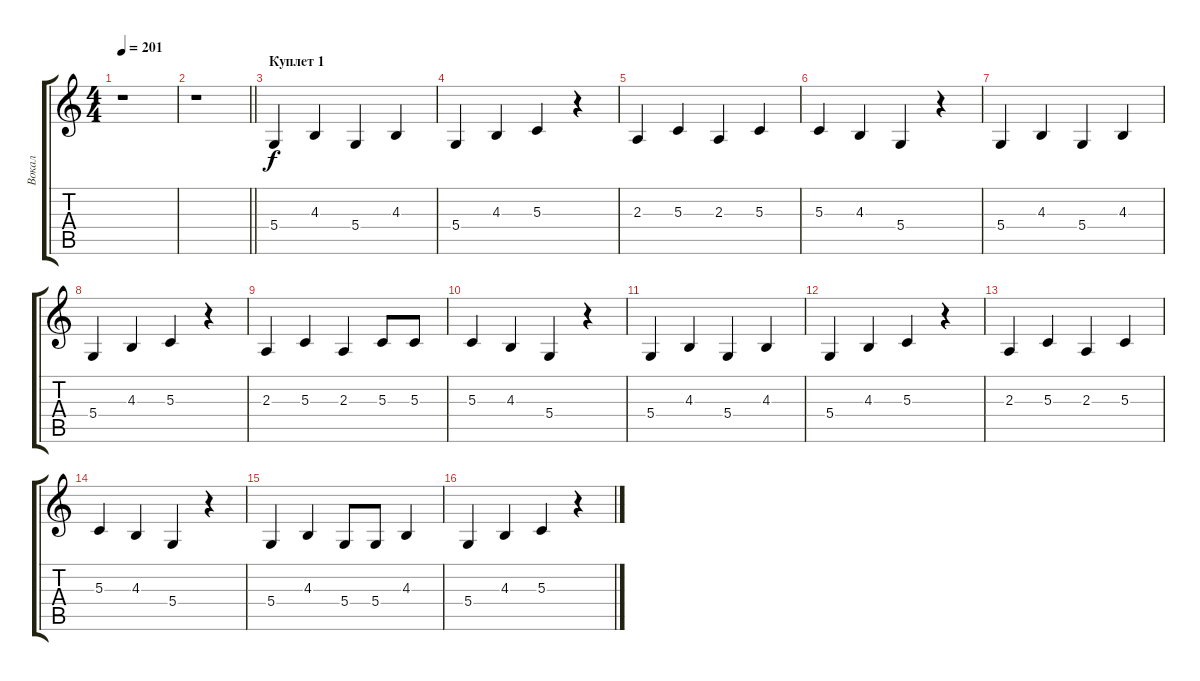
\track ("Вокал" "Вокал") {instrument tenorsax}
\staff {score tabs}
\tuning (E4 B3 G3 D3 A2 E2) {hide}
\ts (4 4)
\tempo 201
\clef g2
\ks c
r.1{dy f} |
\barLineRight lightlight
r.1 |
\section ("" "Куплет 1")
5.4.4 4.3.4 5.4.4 4.3.4 |
5.4.4 4.3.4 5.3.4 r.4 |
2.3.4 5.3.4 2.3.4 5.3.4 |
5.3.4 4.3.4 5.4.4 r.4 |
5.4.4 4.3.4 5.4.4 4.3.4 |
5.4.4 4.3.4 5.3.4 r.4 |
2.3.4 5.3.4 2.3.4 5.3.8 5.3.8 |
5.3.4 4.3.4 5.4.4 r.4 |
5.4.4 4.3.4 5.4.4 4.3.4 |
5.4.4 4.3.4 5.3.4 r.4 |
2.3.4 5.3.4 2.3.4 5.3.4 |
5.3.4 4.3.4 5.4.4 r.4 |
5.4.4 4.3.4 5.4.8 5.4.8 4.3.4 |
5.4.4 4.3.4 5.3.4 r.4
